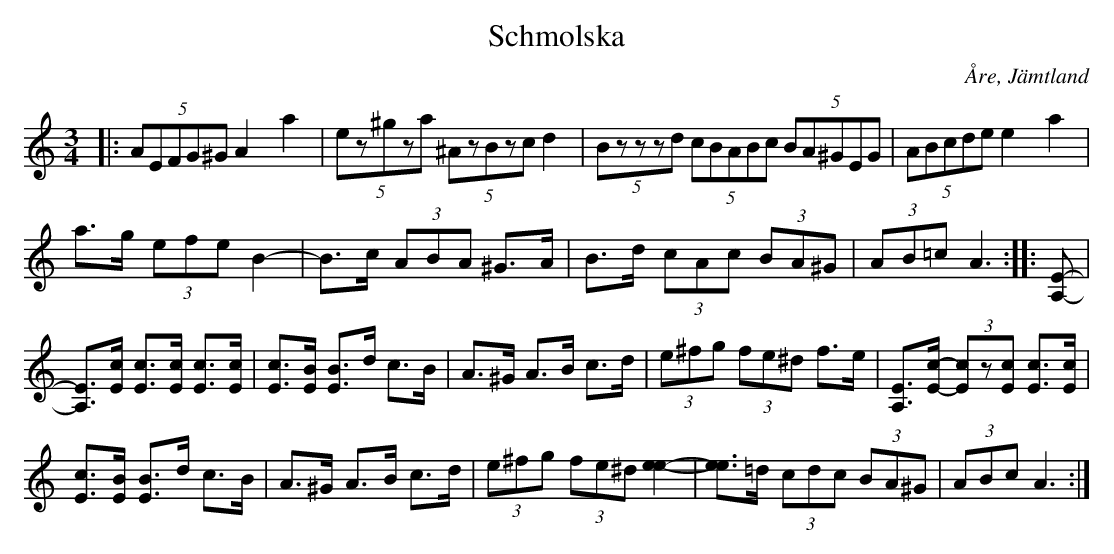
X:1
T:Schmolska
O:Åre, Jämtland
M:3/4
L:1/8
K:Am
|: (5:2AEFG^G A2 a2 | (5:2ez^gza (5:2^AzBzc d2 | (5:2Bzzzd (5:2cBABc (5:2BA^GEG | (5:2ABcde e2 a2 |
a>g (3efe B2- | B>c (3ABA ^G>A | B>d (3cAc (3BA^G | (3AB=c A3 :: [E-A,-] |
[EA,]>[cE] [cE]>[cE] [cE]>[cE] | [cE]>[BE] [BE]>d c>B | A>^G A>B c>d | (3e^fg (3fe^d f>e | [EA,]>[c-E-] (3[cE]z[cE] [cE]>[cE] |
[cE]>[BE] [BE]>d c>B | A>^G A>B c>d | (3e^fg (3fe^d [e2-e2-] | [ee]>=d (3cdc (3BA^G | (3ABc A3 :|]
